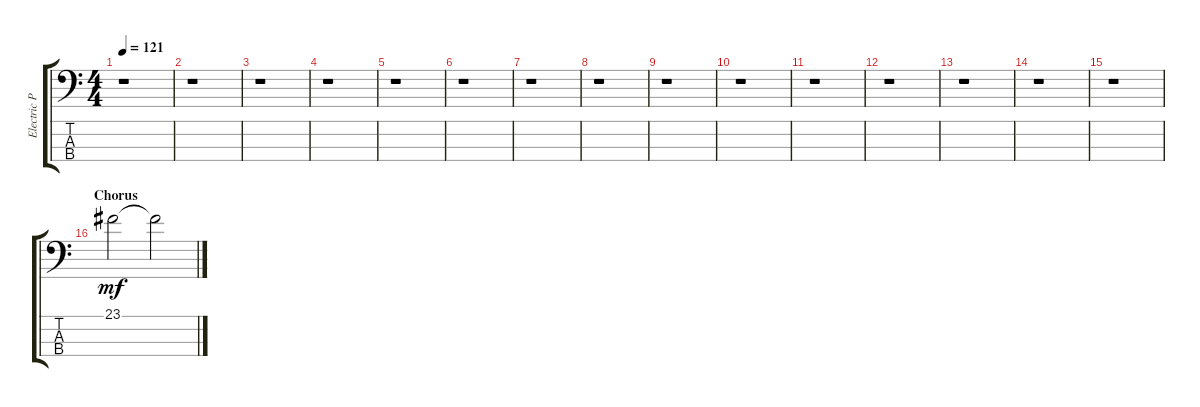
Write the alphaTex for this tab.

\track ("Electric Piano (Staff 2)" "Electric P") {instrument electricgrandpiano}
\staff {score tabs}
\tuning (G2 D2 A1 E1) {hide}
\ts (4 4)
\tempo 121
\clef f4
\ks c
r.1{dy mf} |
r.1 |
r.1 |
r.1 |
r.1 |
r.1 |
r.1 |
r.1 |
r.1 |
r.1 |
r.1 |
r.1 |
r.1 |
r.1 |
r.1 |
\section ("" "Chorus")
23.1.2 23.1{t}.2
